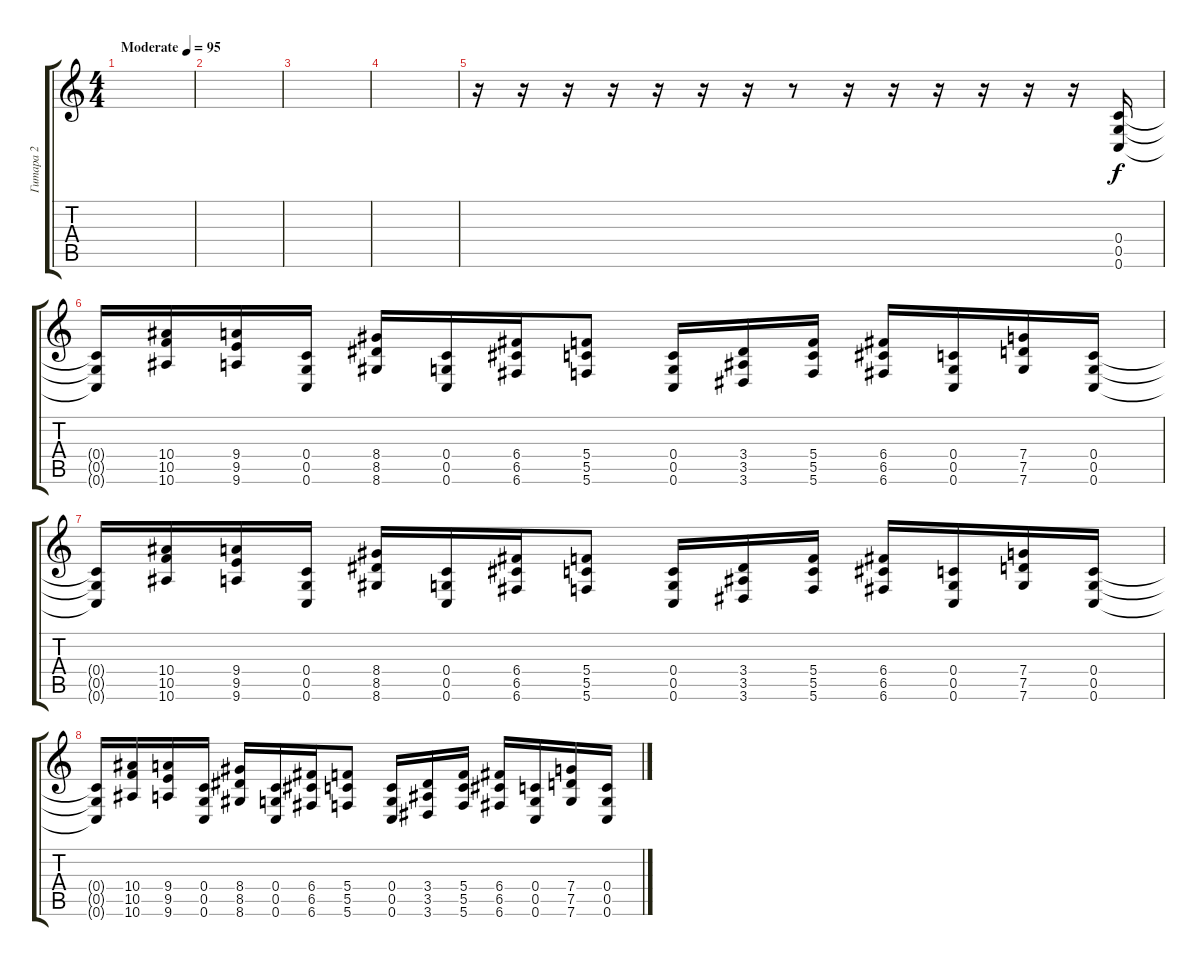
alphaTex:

\track ("Гитара 2" "Гитара 2") {instrument overdrivenguitar}
\staff {score tabs}
\tuning (D4 A3 F3 C3 G2 C2) {hide}
\ts (4 4)
\tempo (95 "Moderate")
\clef g2
\ks c
|
|
|
|
r.16 r.16 r.16 r.16 r.16 r.16 r.16 r.8 r.16 r.16 r.16 r.16 r.16 r.16 (0.4 0.5 0.6).16 |
(0.4{t} 0.5{t} 0.6{t}).16 (10.4 10.5 10.6).16 (9.4 9.5 9.6).16 (0.4 0.5 0.6).16 (8.4 8.5 8.6).16 (0.4 0.5 0.6).16 (6.4 6.5 6.6).16 (5.4 5.5 5.6).8 (0.4 0.5 0.6).16 (3.4 3.5 3.6).16 (5.4 5.5 5.6).16 (6.4 6.5 6.6).16 (0.4 0.5 0.6).16 (7.4 7.5 7.6).16 (0.4 0.5 0.6).16 |
(0.4{t} 0.5{t} 0.6{t}).16 (10.4 10.5 10.6).16 (9.4 9.5 9.6).16 (0.4 0.5 0.6).16 (8.4 8.5 8.6).16 (0.4 0.5 0.6).16 (6.4 6.5 6.6).16 (5.4 5.5 5.6).8 (0.4 0.5 0.6).16 (3.4 3.5 3.6).16 (5.4 5.5 5.6).16 (6.4 6.5 6.6).16 (0.4 0.5 0.6).16 (7.4 7.5 7.6).16 (0.4 0.5 0.6).16 |
(0.4{t} 0.5{t} 0.6{t}).16 (10.4 10.5 10.6).16 (9.4 9.5 9.6).16 (0.4 0.5 0.6).16 (8.4 8.5 8.6).16 (0.4 0.5 0.6).16 (6.4 6.5 6.6).16 (5.4 5.5 5.6).8 (0.4 0.5 0.6).16 (3.4 3.5 3.6).16 (5.4 5.5 5.6).16 (6.4 6.5 6.6).16 (0.4 0.5 0.6).16 (7.4 7.5 7.6).16 (0.4 0.5 0.6).16
